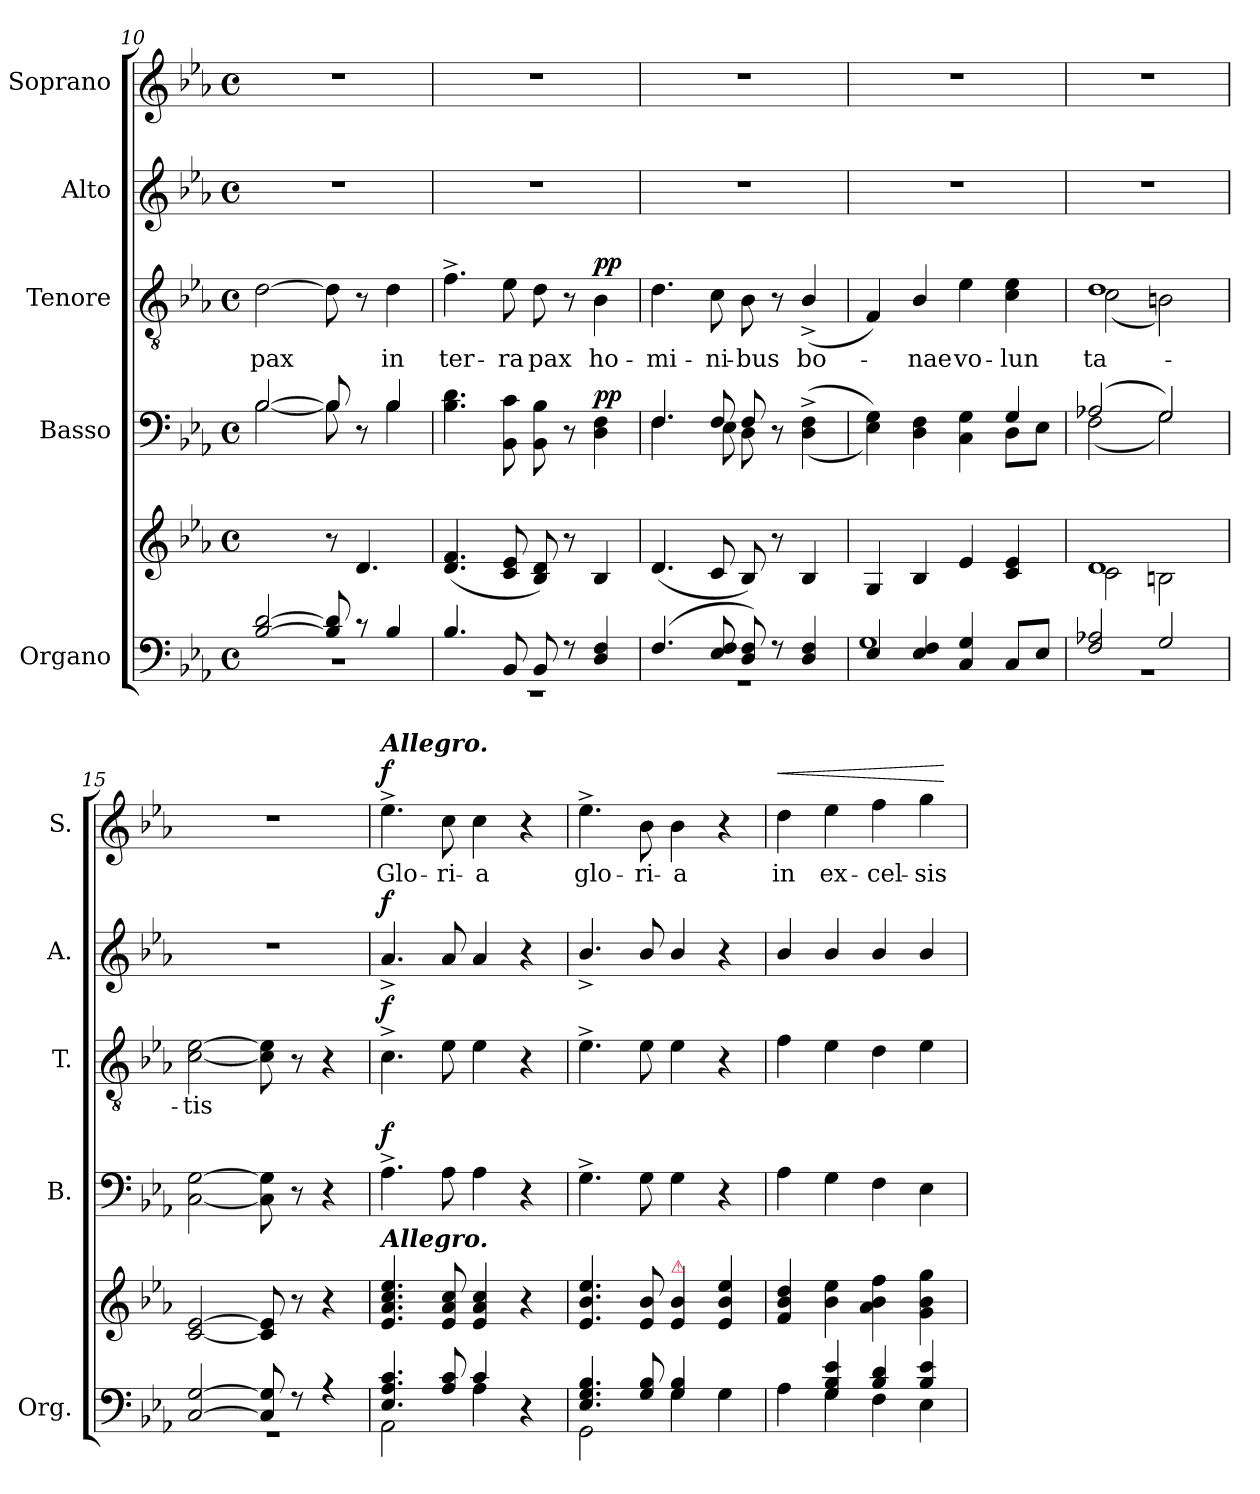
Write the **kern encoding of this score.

**kern	**kern	**kern	**dynam	**kern	**text	**dynam	**kern	**dynam	**kern	**text	**dynam
*part5	*part5	*part4	*part4	*part3	*part3	*part3	*part2	*part2	*part1	*part1	*part1
*staff6	*staff5	*staff4	*staff4	*staff3	*staff3	*staff3	*staff2	*staff2	*staff1	*staff1	*staff1
*I"Organo	*	*I"Basso	*	*I"Tenore	*	*	*I"Alto	*	*I"Soprano	*	*
*I'Org.	*	*I'B.	*	*I'T.	*	*	*I'A.	*	*I'S.	*	*
*clefF4	*clefG2	*clefF4	*	*clefGv2	*	*	*clefG2	*	*clefG2	*	*
*k[b-e-a-]	*k[b-e-a-]	*k[b-e-a-]	*	*k[b-e-a-]	*	*	*k[b-e-a-]	*	*k[b-e-a-]	*	*
*M4/4	*M4/4	*M4/4	*	*M4/4	*	*	*M4/4	*	*M4/4	*	*
*met(c)	*met(c)	*met(c)	*	*met(c)	*	*	*met(c)	*	*met(c)	*	*
=10	=10	=10	=10	=10	=10	=10	=10	=10	=10	=10	=10
*^	*	*^	*	*	*	*	*	*	*	*	*
[2B-/ [2d/	1r	2ryy	[2B-/	[2B-\	.	[2d\	pax	.	1r	.	1r	.	.
8B-]/ 8d]/	.	8r	8B-/]	8B-\]	.	8d\]	.	.	.	.	.	.	.
8r	.	4.d/	8r	8ryy	.	8r	.	.	.	.	.	.	.
4B-/	.	.	4B-/	4B-\	.	4d\	in	.	.	.	.	.	.
*	*	*	*v	*v	*	*	*	*	*	*	*	*	*
=11	=11	=11	=11	=11	=11	=11	=11	=11	=11	=11	=11	=11
4.B-/	1r	(4.d/ 4.f/	4.B-\ 4.d\	.	4.f^\	ter-	.	1r	.	1r	.	.
8BB-/	.	8c/ 8e-/	8BB-\ 8c\	.	8e-\	-ra	.	.	.	.	.	.
8BB-/	.	8B-/ 8d/)	8BB-\ 8B-\	.	8d\	pax	.	.	.	.	.	.
8r	.	8r	8r	.	8r	.	.	.	.	.	.	.
!	!	!	!	!LO:DY:a	!	!	!LO:DY:a	!	!	!	!	!
4D/ 4F/	.	4B-/	4D\ 4F\	pp	4B-\	ho-	pp	.	.	.	.	.
=12	=12	=12	=12	=12	=12	=12	=12	=12	=12	=12	=12	=12
*	*	*	*^	*	*	*	*	*	*	*	*	*
(4.F/	1r	(4.d/	4.F/	4.F\	.	4.d\	-mi-	.	1r	.	1r	.	.
8E-/ 8F/	.	8c/	8F/	8E-\	.	8c\	-ni-	.	.	.	.	.	.
8D/ 8F/)	.	8B-/)	8F/	8D\	.	8B-\	-bus	.	.	.	.	.	.
8r	.	8r	8r	8ryy	.	8r	.	.	.	.	.	.	.
4D/ 4F/	.	4B-/	(<(>4D^\ 4F^\	4ryy	.	(4B-^/	bo-	.	.	.	.	.	.
=13	=13	=13	=13	=13	=13	=13	=13	=13	=13	=13	=13	=13	=13
4E-/	1G	4G/	4E-\ 4G\))	2ryy	.	4F/)	.	.	1r	.	1r	.	.
4E-/ 4F/	.	4B-/	4D\ 4F\	.	.	4B-/	-nae	.	.	.	.	.	.
4C/ 4G/	.	4e-/	4C\ 4G\	4ryy	.	4e-\	vo-	.	.	.	.	.	.
8C/L	.	4c/ 4e-/	4G/	8D\L	.	4c\ 4e-\	-lun	.	.	.	.	.	.
8E-/J	.	.	.	8E-\J	.	.	.	.	.	.	.	.	.
=14	=14	=14	=14	=14	=14	=14	=14	=14	=14	=14	=14	=14	=14
*	*	*^	*	*	*	*^	*	*	*	*	*	*	*
2F/ 2A-X/	1r	1d	2c\	(2A-X/	(2F\	.	1d	(2c\	ta-	.	1r	.	1r	.	.
2G/	.	.	2Bn\	2G/)	2G\)	.	.	2Bn\)	.	.	.	.	.	.	.
*	*	*v	*v	*	*	*	*v	*v	*	*	*	*	*	*	*
*	*	*	*v	*v	*	*	*	*	*	*	*	*	*
=15	=15	=15	=15	=15	=15	=15	=15	=15	=15	=15	=15	=15
[2C/ [2G/	1r	[2c/ [2e-/	[2C\ [2G\	.	[2c\ [2e-\	-tis	.	1r	.	1r	.	.
8C]/ 8G]/	.	8c]/ 8e-]/	8C]\ 8G]\	.	8c]\ 8e-]\	.	.	.	.	.	.	.
8r	.	8r	8r	.	8r	.	.	.	.	.	.	.
4r	.	4r	4r	.	4r	.	.	.	.	.	.	.
=16	=16	=16	=16	=16	=16	=16	=16	=16	=16	=16	=16	=16
!	!	!	!	!	!	!	!	!	!	!LO:TX:a:Bi:t=Allegro.	!	!
!	!	!LO:TX:a:Bi:t=Allegro.	!	!	!	!	!	!	!	!	!	!
!	!	!	!	!LO:DY:a	!	!	!LO:DY:a	!	!LO:DY:a	!	!	!LO:DY:a
4.E-/ 4.A-/ 4.c/	2AA-\	4.e-/ 4.a-/ 4.cc/ 4.ee-/	4.A-^\	f	4.c^\	.	f	4.a-^/	f	4.ee-^\	Glo-	f
8A-/ 8c/	.	8e-/ 8a-/ 8cc/	8A-\	.	8e-\	.	.	8a-/	.	8cc\	-ri-	.
4c/	4A-\	4e-/ 4a-/ 4cc/	4A-\	.	4e-\	.	.	4a-/	.	4cc\	-a	.
4r	4ryy	4r	4r	.	4r	.	.	4r	.	4r	.	.
=17	=17	=17	=17	=17	=17	=17	=17	=17	=17	=17	=17	=17
4.E-/ 4.G/ 4.B-/	2GG\	4.e-/ 4.b-/ 4.ee-/	4.G^\	.	4.e-^\	.	.	4.b-^/	.	4.ee-^\	glo-	.
8G/ 8B-/	.	8e-/ 8b-/	8G\	.	8e-\	.	.	8b-/	.	8b-\	-ri-	.
!	!	!LO:TX:a:color=crimson:t=⚠	!	!	!	!	!	!	!	!	!	!
4G/ 4B-/	4G\	4e-/ 4b-/	4G\	.	4e-\	.	.	4b-/	.	4b-\	-a	.
4ryy	4G\	4e-/ 4b-/ 4ee-/	4r	.	4r	.	.	4r	.	4r	.	.
=18	=18	=18	=18	=18	=18	=18	=18	=18	=18	=18	=18	=18
!	!	!	!	!	!	!	!	!	!	!	!	!LO:HP:a
4ryy	4A-\	4f/ 4b-/ 4dd/	4A-\	.	4f\	.	.	4b-/	.	4dd\	in	<
4G/ 4B-/ 4e-/	4G\	4b-\ 4ee-\	4G\	.	4e-\	.	.	4b-/	.	4ee-\	ex-	.
4B-/ 4d/	4F\	4a-\ 4b-\ 4ff\	4F\	.	4d\	.	.	4b-/	.	4ff\	-cel-	.
4B-/ 4e-/	4E-\	4g\ 4b-\ 4gg\	4E-\	.	4e-\	.	.	4b-/	.	4gg\	-sis	.
*v	*v	*	*	*	*	*	*	*	*	*	*	*
.	.	.	.	.	.	.	.	.	.	.	[
=	=	=	=	=	=	=	=	=	=	=	=
*-	*-	*-	*-	*-	*-	*-	*-	*-	*-	*-	*-
